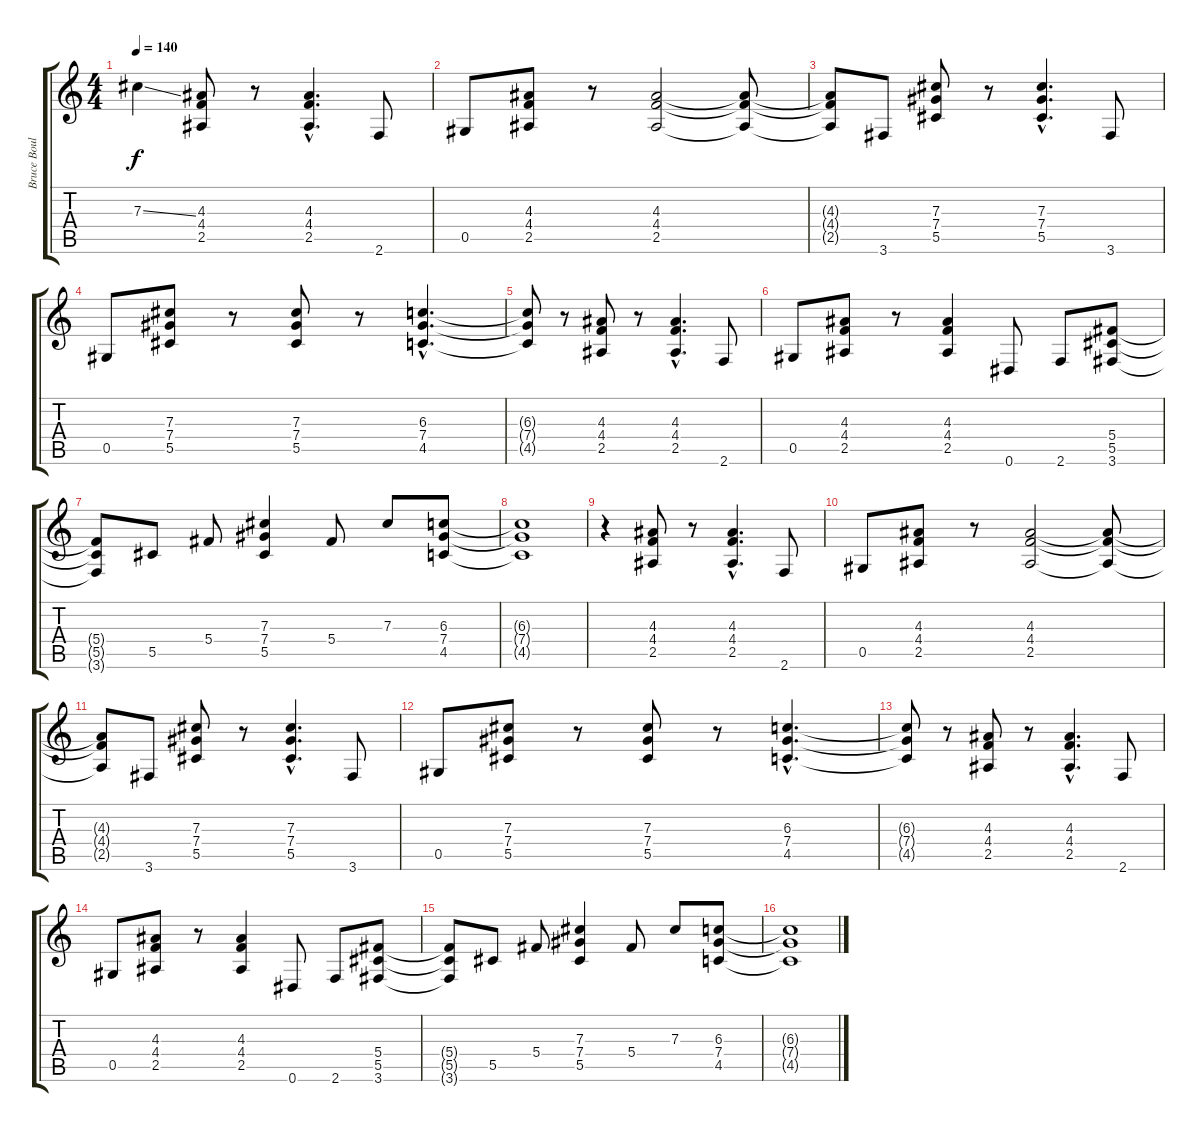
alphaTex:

\track ("Bruce Boulliet" "Bruce Boul") {instrument distortionguitar}
\staff {score tabs}
\tuning (Eb4 Bb3 Gb3 Db3 Ab2 Eb2) {hide}
\ts (4 4)
\tempo 140
\clef g2
\ks c
7.3{ss}.4{dy f} (4.3 4.4 2.5).8 r.8 (4.3{hac} 4.4{hac} 2.5{hac}).4{d} 2.6.8 |
0.5.8 (4.3 4.4 2.5).8 r.8 (4.3 4.4 2.5).2 (4.3{t} 4.4{t} 2.5{t}).8 |
(4.3{t} 4.4{t} 2.5{t}).8 3.6.8 (7.3 7.4 5.5).8 r.8 (7.3{hac} 7.4{hac} 5.5{hac}).4{d} 3.6.8 |
0.5.8 (7.3 7.4 5.5).8 r.8 (7.3 7.4 5.5).8 r.8 (6.3{hac} 7.4{hac} 4.5{hac}).4{d} |
(6.3{t} 7.4{t} 4.5{t}).8 r.8 (4.3 4.4 2.5).8 r.8 (4.3{hac} 4.4{hac} 2.5{hac}).4{d} 2.6.8 |
0.5.8 (4.3 4.4 2.5).8 r.8 (4.3 4.4 2.5).4 0.6.8 2.6.8 (5.4 5.5 3.6).8 |
(5.4{t} 5.5{t} 3.6{t}).8 5.5.8 5.4.8 (7.3 7.4 5.5).4 5.4.8 7.3.8 (6.3 7.4 4.5).8 |
(6.3{t} 7.4{t} 4.5{t}).1 |
r.4 (4.3 4.4 2.5).8 r.8 (4.3{hac} 4.4{hac} 2.5{hac}).4{d} 2.6.8 |
0.5.8 (4.3 4.4 2.5).8 r.8 (4.3 4.4 2.5).2 (4.3{t} 4.4{t} 2.5{t}).8 |
(4.3{t} 4.4{t} 2.5{t}).8 3.6.8 (7.3 7.4 5.5).8 r.8 (7.3{hac} 7.4{hac} 5.5{hac}).4{d} 3.6.8 |
0.5.8 (7.3 7.4 5.5).8 r.8 (7.3 7.4 5.5).8 r.8 (6.3{hac} 7.4{hac} 4.5{hac}).4{d} |
(6.3{t} 7.4{t} 4.5{t}).8 r.8 (4.3 4.4 2.5).8 r.8 (4.3{hac} 4.4{hac} 2.5{hac}).4{d} 2.6.8 |
0.5.8 (4.3 4.4 2.5).8 r.8 (4.3 4.4 2.5).4 0.6.8 2.6.8 (5.4 5.5 3.6).8 |
(5.4{t} 5.5{t} 3.6{t}).8 5.5.8 5.4.8 (7.3 7.4 5.5).4 5.4.8 7.3.8 (6.3 7.4 4.5).8 |
(6.3{t} 7.4{t} 4.5{t}).1
